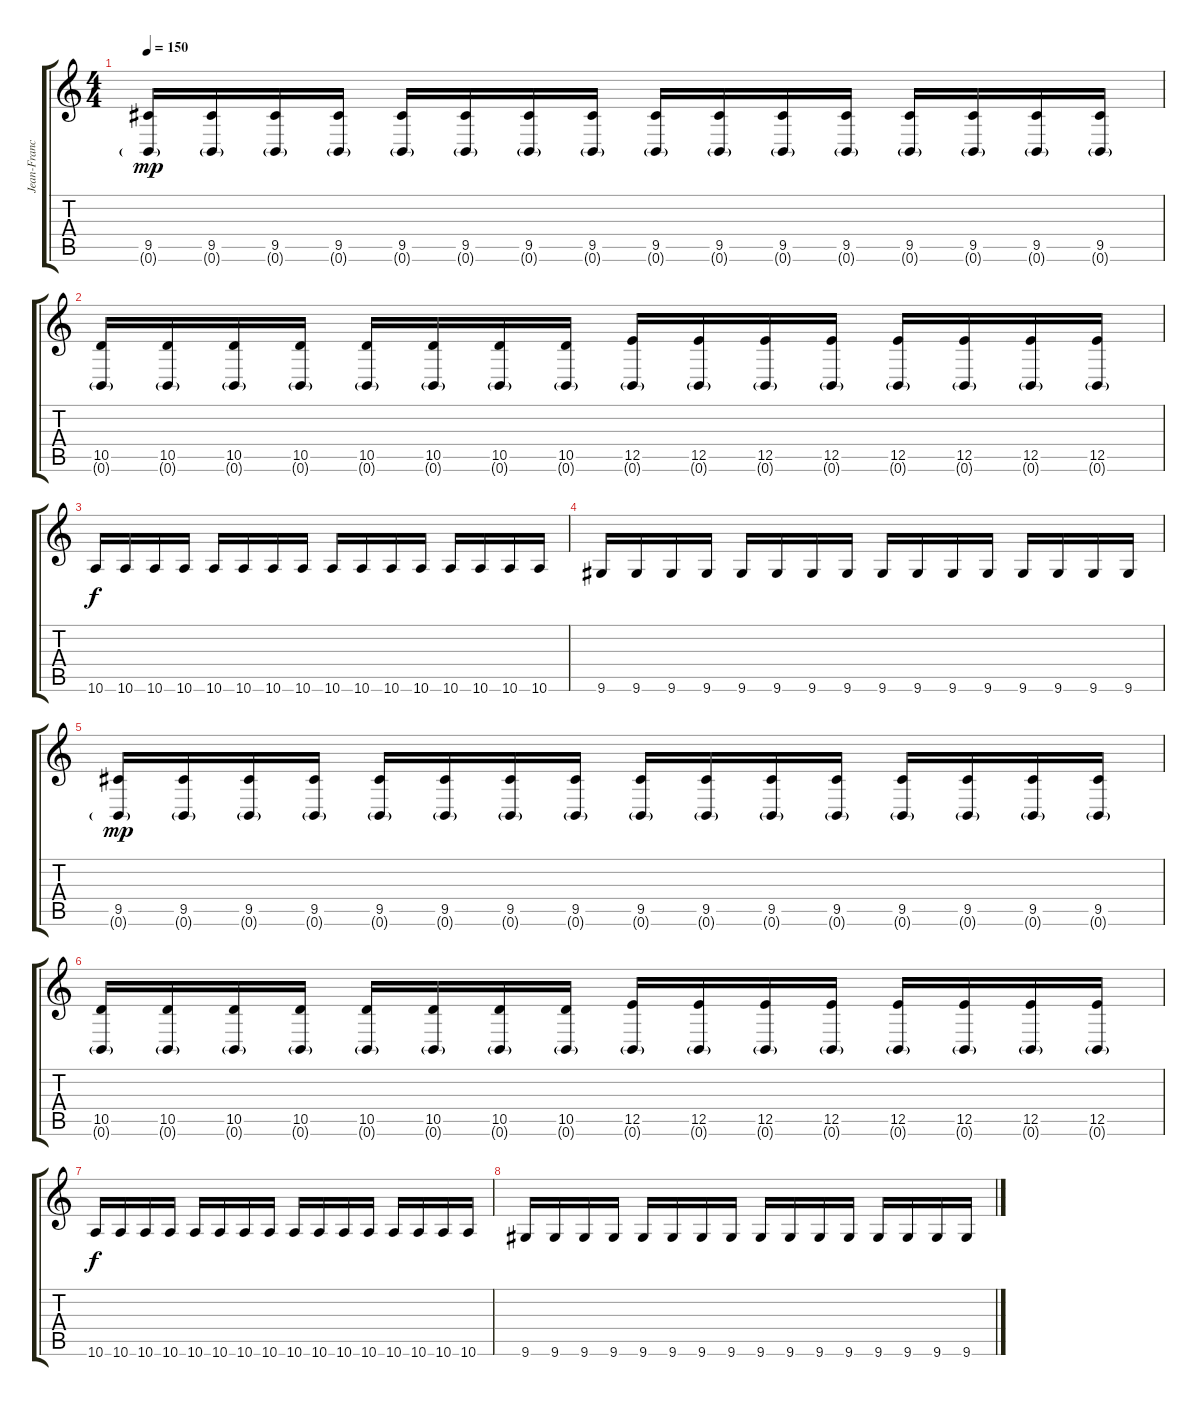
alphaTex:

\track ("Jean-Francois Dagenals (Lead)" "Jean-Franc") {instrument distortionguitar}
\staff {score tabs}
\tuning (B3 Gb3 D3 A2 E2 B1) {hide}
\ts (4 4)
\tempo 150
\clef g2
\ks c
(9.5 0.6{g}).16{dy mp} (9.5 0.6{g}).16 (9.5 0.6{g}).16 (9.5 0.6{g}).16 (9.5 0.6{g}).16 (9.5 0.6{g}).16 (9.5 0.6{g}).16 (9.5 0.6{g}).16 (9.5 0.6{g}).16 (9.5 0.6{g}).16 (9.5 0.6{g}).16 (9.5 0.6{g}).16 (9.5 0.6{g}).16 (9.5 0.6{g}).16 (9.5 0.6{g}).16 (9.5 0.6{g}).16 |
(10.5 0.6{g}).16 (10.5 0.6{g}).16 (10.5 0.6{g}).16 (10.5 0.6{g}).16 (10.5 0.6{g}).16 (10.5 0.6{g}).16 (10.5 0.6{g}).16 (10.5 0.6{g}).16 (12.5 0.6{g}).16 (12.5 0.6{g}).16 (12.5 0.6{g}).16 (12.5 0.6{g}).16 (12.5 0.6{g}).16 (12.5 0.6{g}).16 (12.5 0.6{g}).16 (12.5 0.6{g}).16 |
10.6.16{dy f} 10.6.16 10.6.16 10.6.16 10.6.16 10.6.16 10.6.16 10.6.16 10.6.16 10.6.16 10.6.16 10.6.16 10.6.16 10.6.16 10.6.16 10.6.16 |
9.6.16 9.6.16 9.6.16 9.6.16 9.6.16 9.6.16 9.6.16 9.6.16 9.6.16 9.6.16 9.6.16 9.6.16 9.6.16 9.6.16 9.6.16 9.6.16 |
(9.5 0.6{g}).16{dy mp} (9.5 0.6{g}).16 (9.5 0.6{g}).16 (9.5 0.6{g}).16 (9.5 0.6{g}).16 (9.5 0.6{g}).16 (9.5 0.6{g}).16 (9.5 0.6{g}).16 (9.5 0.6{g}).16 (9.5 0.6{g}).16 (9.5 0.6{g}).16 (9.5 0.6{g}).16 (9.5 0.6{g}).16 (9.5 0.6{g}).16 (9.5 0.6{g}).16 (9.5 0.6{g}).16 |
(10.5 0.6{g}).16 (10.5 0.6{g}).16 (10.5 0.6{g}).16 (10.5 0.6{g}).16 (10.5 0.6{g}).16 (10.5 0.6{g}).16 (10.5 0.6{g}).16 (10.5 0.6{g}).16 (12.5 0.6{g}).16 (12.5 0.6{g}).16 (12.5 0.6{g}).16 (12.5 0.6{g}).16 (12.5 0.6{g}).16 (12.5 0.6{g}).16 (12.5 0.6{g}).16 (12.5 0.6{g}).16 |
10.6.16{dy f} 10.6.16 10.6.16 10.6.16 10.6.16 10.6.16 10.6.16 10.6.16 10.6.16 10.6.16 10.6.16 10.6.16 10.6.16 10.6.16 10.6.16 10.6.16 |
9.6.16 9.6.16 9.6.16 9.6.16 9.6.16 9.6.16 9.6.16 9.6.16 9.6.16 9.6.16 9.6.16 9.6.16 9.6.16 9.6.16 9.6.16 9.6.16
